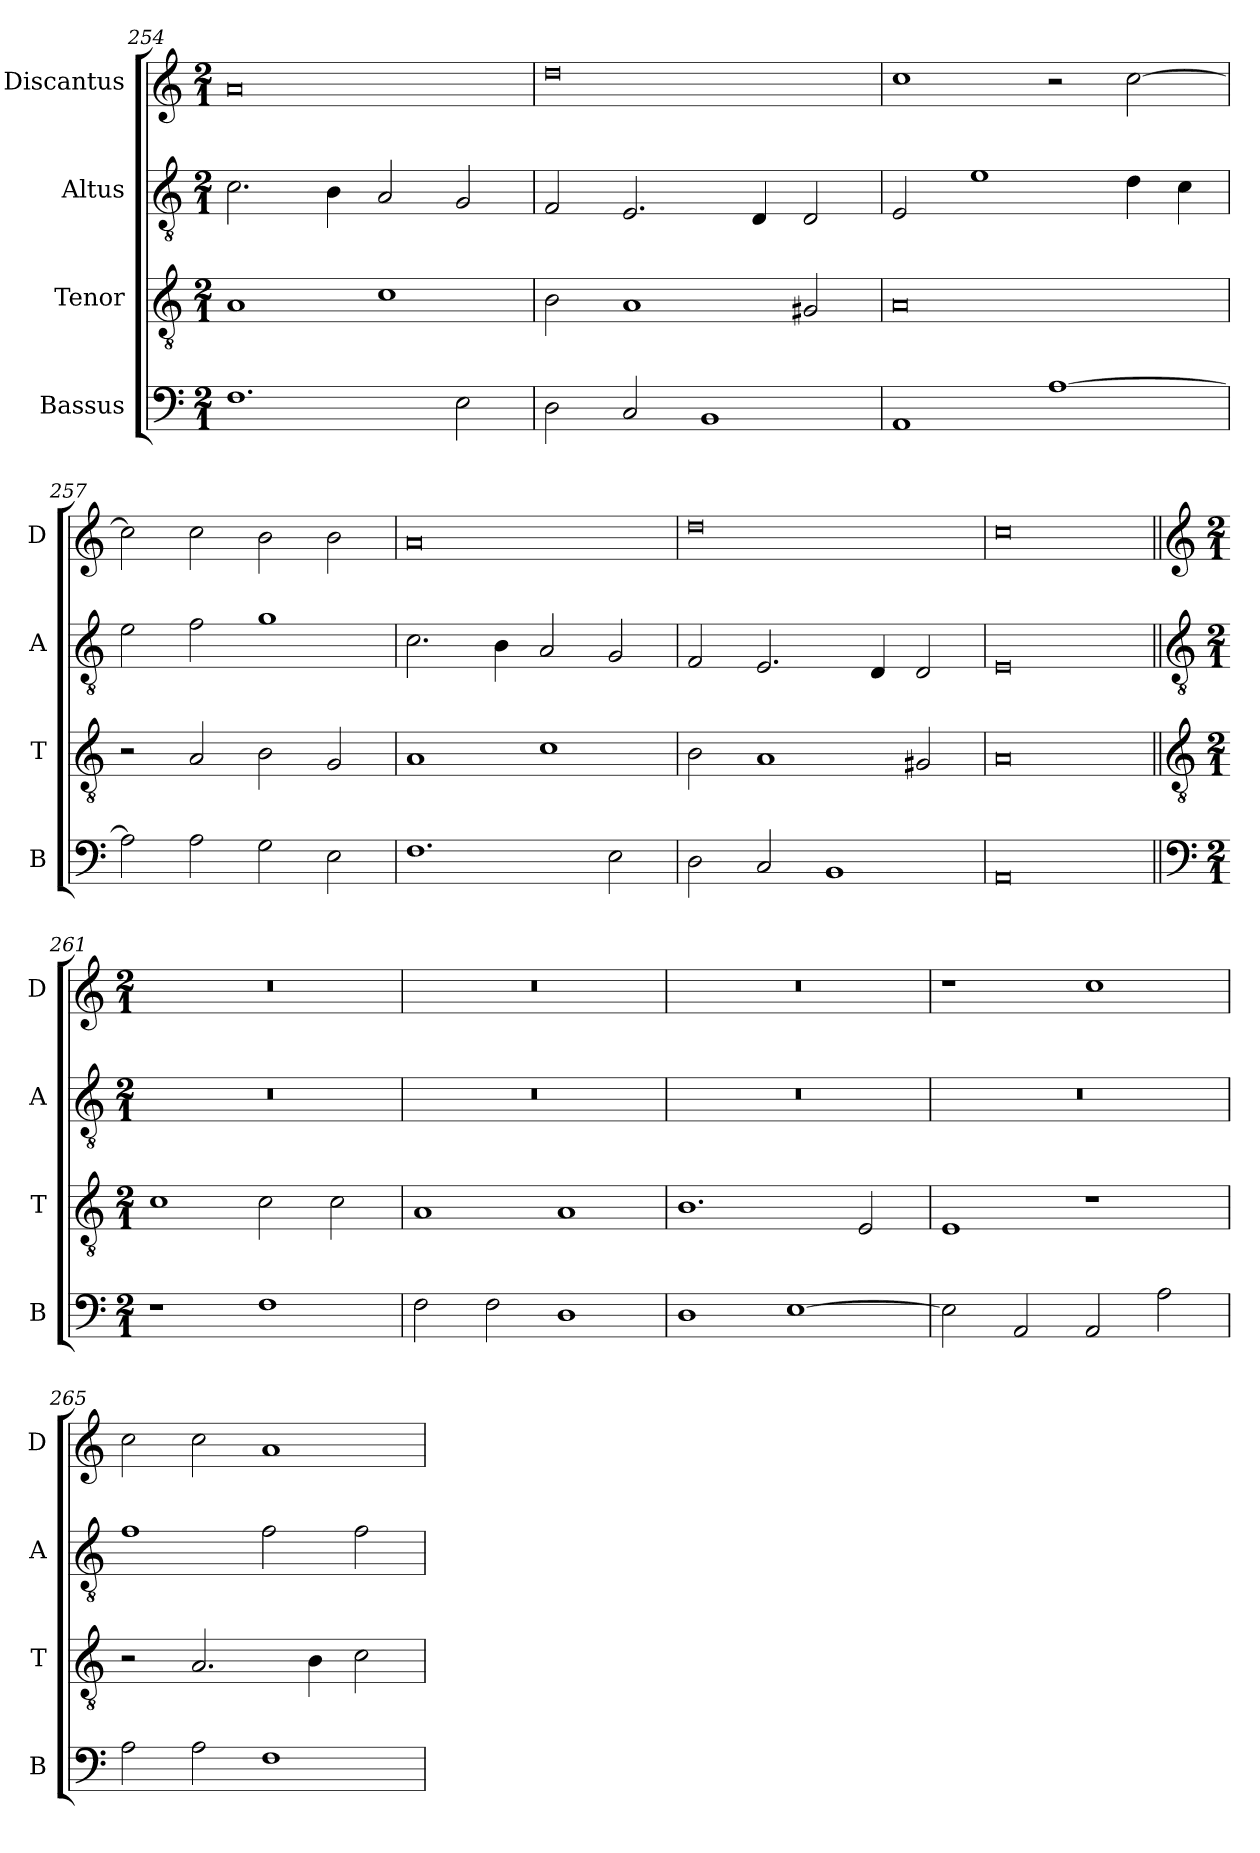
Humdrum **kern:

**kern	**kern	**kern	**kern
*part4	*part3	*part2	*part1
*staff4	*staff3	*staff2	*staff1
*I"Bassus	*I"Tenor	*I"Altus	*I"Discantus
*I'B	*I'T	*I'A	*I'D
*clefF4	*clefGv2	*clefGv2	*clefG2
*k[]	*k[]	*k[]	*k[]
*M2/1	*M2/1	*M2/1	*M2/1
=254	=254	=254	=254
1.F	1A	2.c	0a
.	.	4B	.
.	1c	2A	.
2E	.	2G	.
=255	=255	=255	=255
2D	2B	2F	0dd
2C	1A	2.E	.
1BB	.	.	.
.	.	4D	.
.	2G#X	2D	.
=256	=256	=256	=256
1AA	0A	2E	1cc
.	.	1e	.
[1A	.	.	2r
.	.	4d	[2cc
.	.	4c	.
=257	=257	=257	=257
2A]	2r	2e	2cc]
2A	2A	2f	2cc
2G	2B	1g	2b
2E	2G	.	2b
=258	=258	=258	=258
1.F	1A	2.c	0a
.	.	4B	.
.	1c	2A	.
2E	.	2G	.
=259	=259	=259	=259
2D	2B	2F	0dd
2C	1A	2.E	.
1BB	.	.	.
.	.	4D	.
.	2G#X	2D	.
=260	=260	=260	=260
0AA	0A	0E	0cc
!!LO:LB:g=z
=261||	=261||	=261||	=261||
*clefF4	*clefGv2	*clefGv2	*clefG2
*k[]	*k[]	*k[]	*k[]
*M2/1	*M2/1	*M2/1	*M2/1
1r	1c	0r	0r
1F	2c	.	.
.	2c	.	.
=262	=262	=262	=262
2F	1A	0r	0r
2F	.	.	.
1D	1A	.	.
=263	=263	=263	=263
1D	1.B	0r	0r
[1E	.	.	.
.	2E	.	.
=264	=264	=264	=264
2E]	1E	0r	1r
2AA	.	.	.
2AA	1r	.	1cc
2A	.	.	.
=265	=265	=265	=265
2A	2r	1f	2cc
2A	2.A	.	2cc
1F	.	2f	1a
.	4B	.	.
.	2c	2f	.
=	=	=	=
*-	*-	*-	*-
